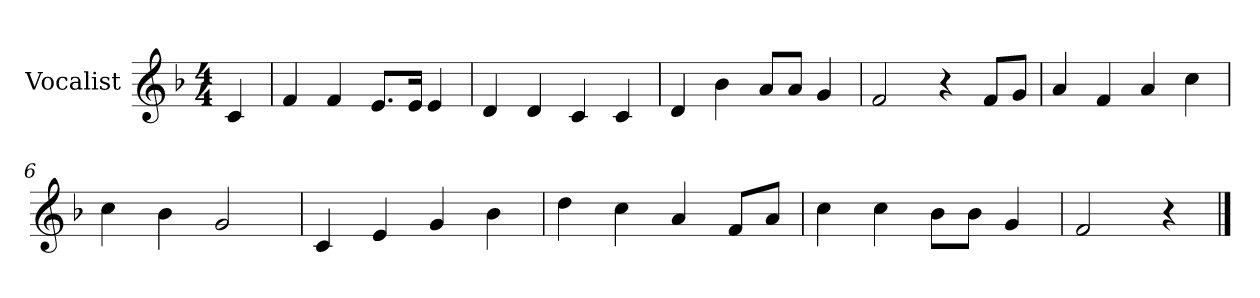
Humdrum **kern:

**kern
*part1
*staff1
*I"Vocalist
*k[b-]
*F:
*M4/4
=
4c
=1
4f
4f
8.eL
16eJk
4e
=2
4d
4d
4c
4c
=3
4d
4b-
8aL
8aJ
4g
=4
2f
4r
8fL
8gJ
=5
4a
4f
4a
4cc
=6
4cc
4b-
2g
=7
4c
4e
4g
4b-
=8
4dd
4cc
4a
8fL
8aJ
=9
4cc
4cc
8b-L
8b-J
4g
=10
2f
4r
==
*-
